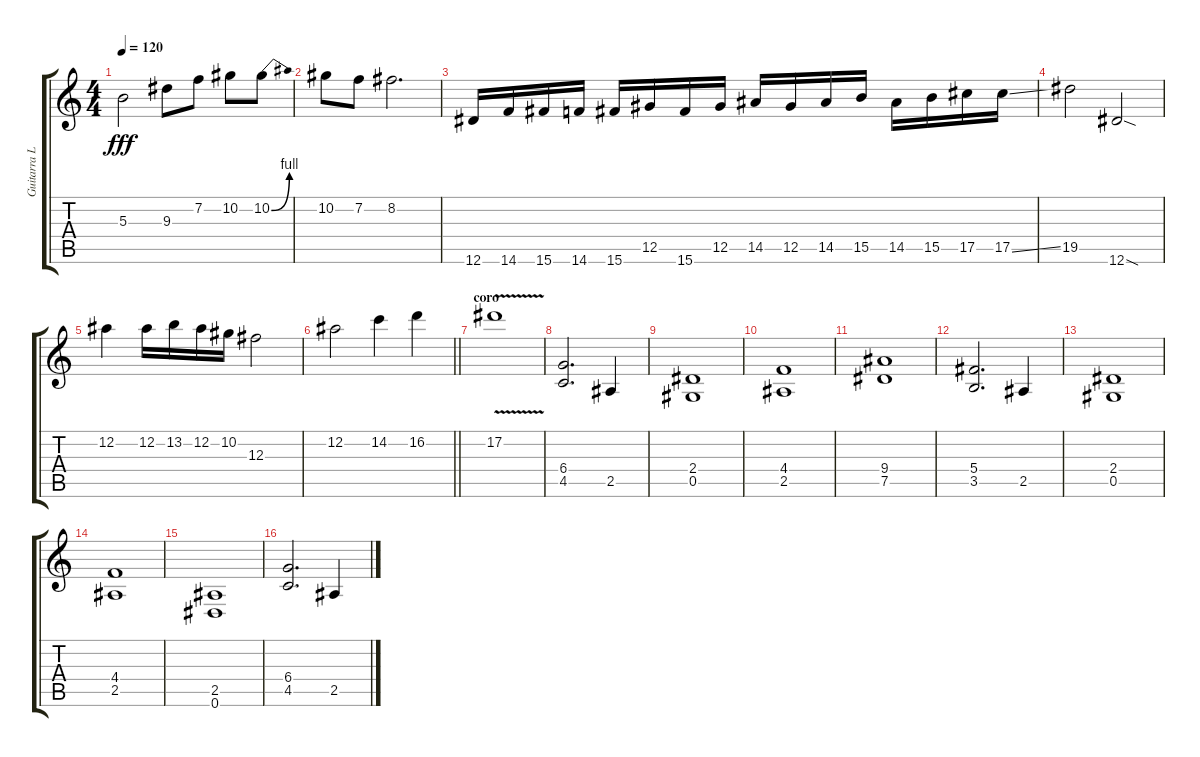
\track ("Guitarra Lider" "Guitarra L") {instrument overdrivenguitar}
\staff {score tabs}
\tuning (Eb4 Bb3 Gb3 Db3 Ab2 Eb2) {hide}
\ts (4 4)
\tempo 120
\clef g2
\ks c
5.3.2{dy fff} 9.3.8 7.2.8 10.2.8 10.2{be (bend 0 0 60 4)}.8 |
10.2.8 7.2.8 8.2.2{d} |
12.6.16 14.6.16 15.6.16 14.6.16 15.6.16 12.5.16 15.6.16 12.5.16 14.5.16 12.5.16 14.5.16 15.5.16 14.5.16 15.5.16 17.5.16 17.5{ss}.16 |
19.5.2 12.6{sod}.2 |
12.2.4 12.2.16 13.2.16 12.2.16 10.2.16 12.3.2 |
\barLineRight lightlight
12.2.2 14.2.4 16.2.4 |
\section ("" "coro")
17.2{v}.1 |
(6.4 4.5).2{d volume 11 balance 0} 2.5.4 |
(2.4 0.5).1 |
(4.4 2.5).1 |
(9.4 7.5).1 |
(5.4 3.5).2{d} 2.5.4 |
(2.4 0.5).1 |
(4.4 2.5).1 |
(2.5 0.6).1 |
(6.4 4.5).2{d} 2.5.4
